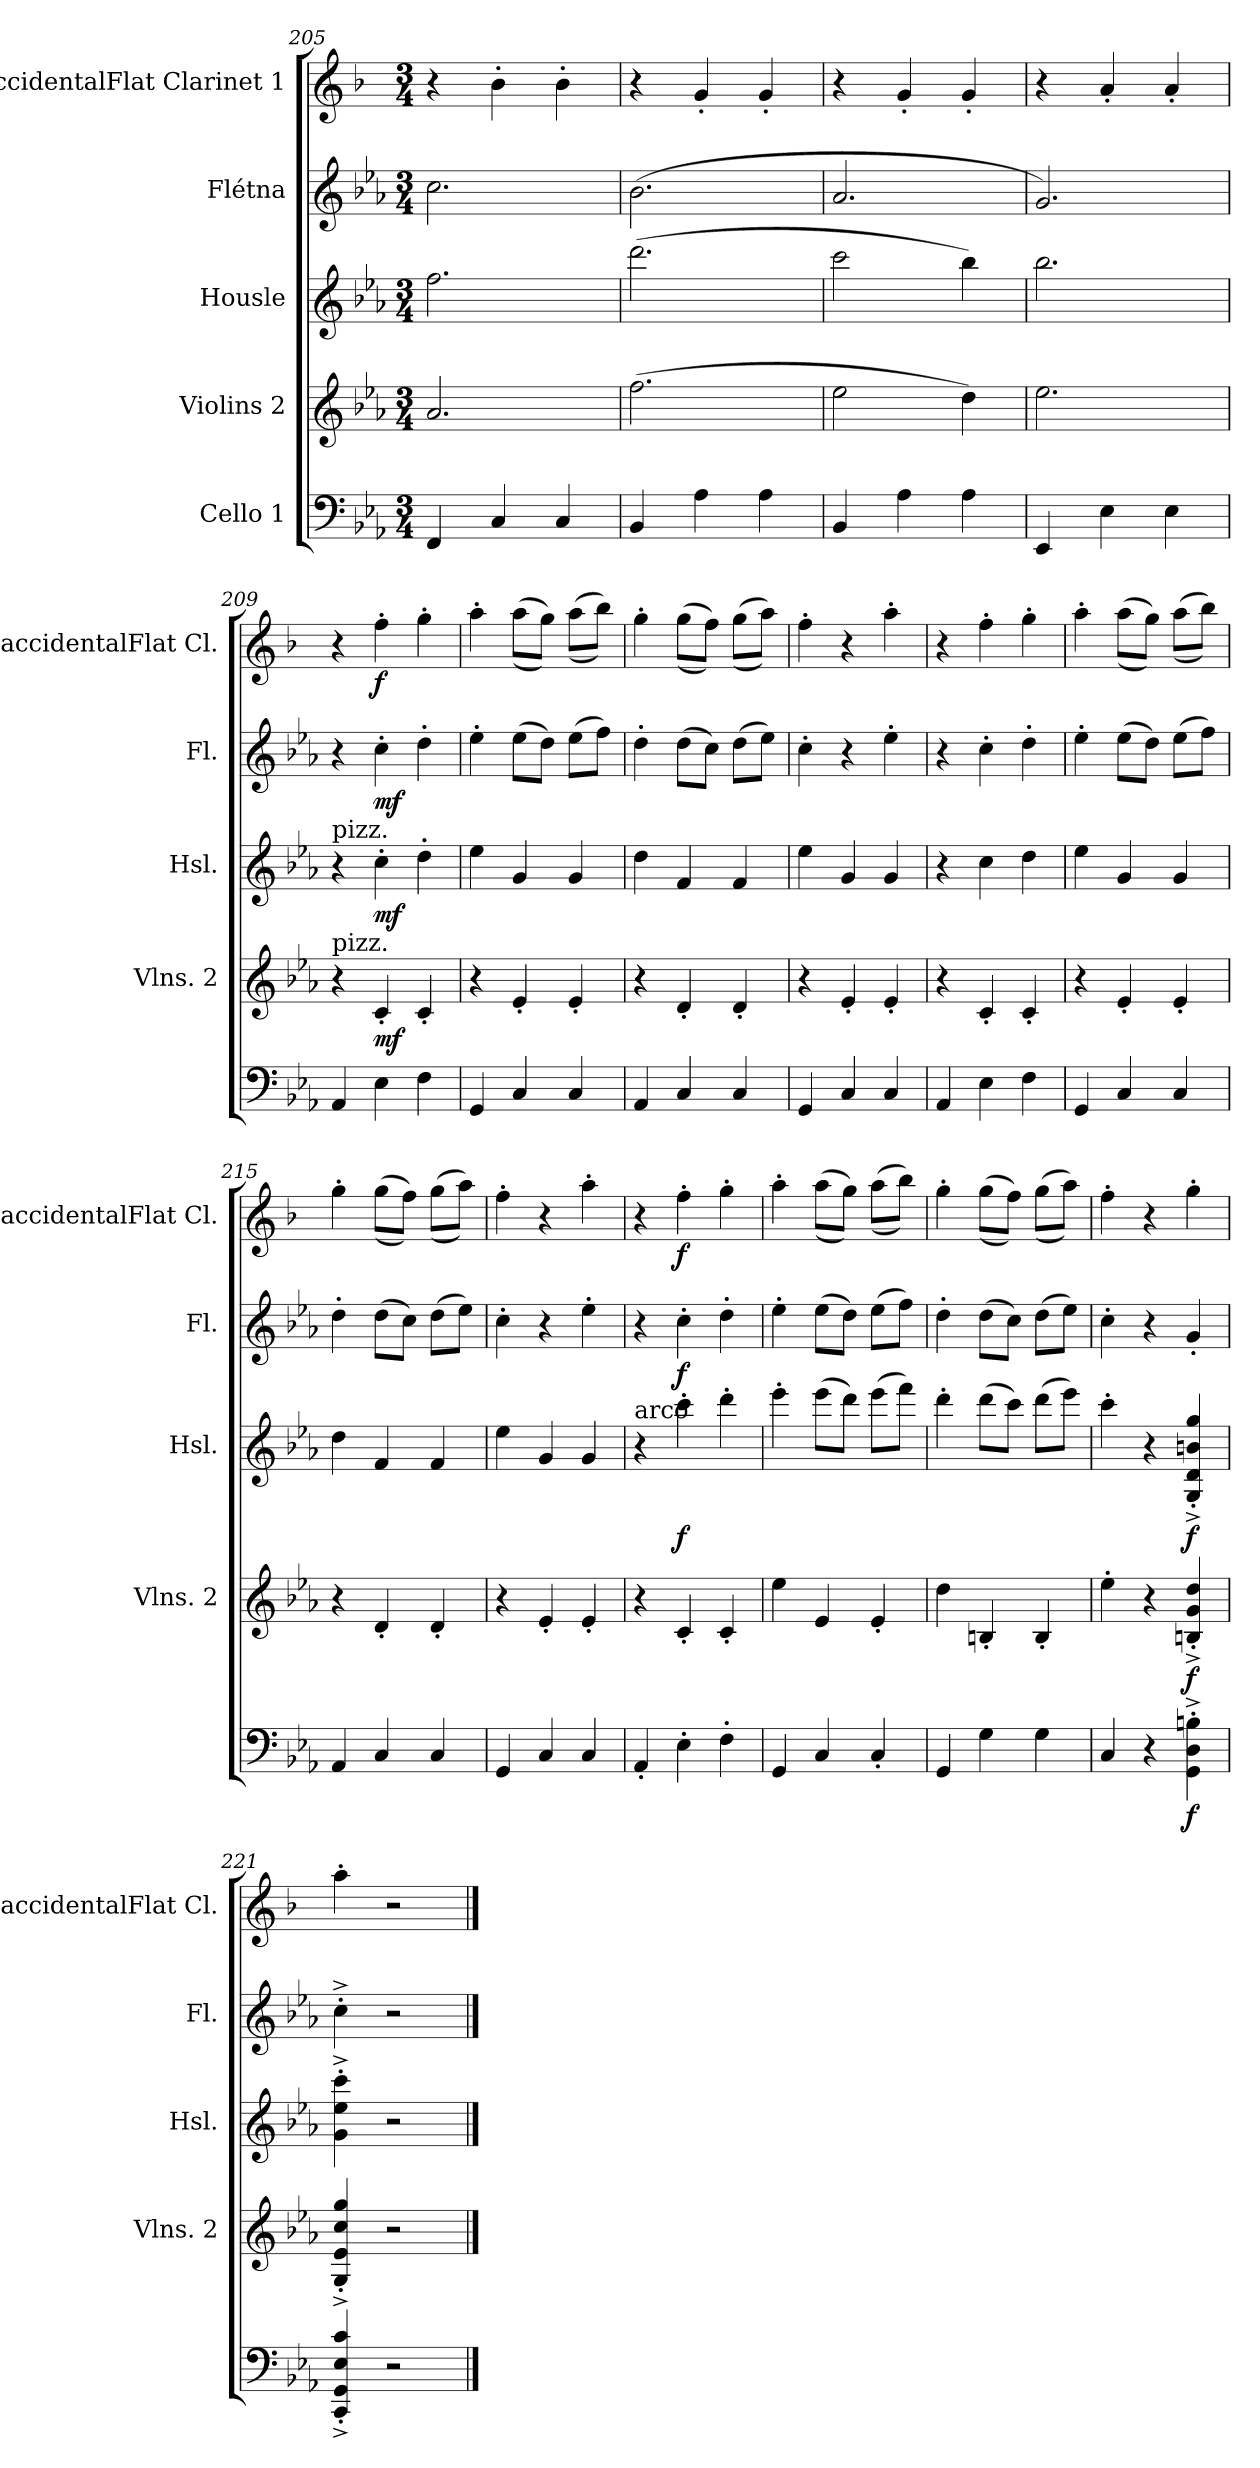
**kern	**dynam	**kern	**dynam	**kern	**dynam	**kern	**dynam	**kern	**dynam
*part5	*part5	*part4	*part4	*part3	*part3	*part2	*part2	*part1	*part1
*staff5	*staff5	*staff4	*staff4	*staff3	*staff3	*staff2	*staff2	*staff1	*staff1
*I"Cello 1	*	*I"Violins 2	*	*I"Housle	*	*I"Flétna	*	*I"BaccidentalFlat Clarinet 1	*
*	*	*I'Vlns. 2	*	*I'Hsl.	*	*I'Fl.	*	*I'BaccidentalFlat Cl.	*
*clefF4	*	*clefG2	*	*clefG2	*	*clefG2	*	*clefG2	*
*	*	*	*	*	*	*	*	*ITrd1c2	*
*k[b-e-a-]	*	*k[b-e-a-]	*	*k[b-e-a-]	*	*k[b-e-a-]	*	*k[b-e-a-]	*
*M3/4	*	*M3/4	*	*M3/4	*	*M3/4	*	*M3/4	*
=205	=205	=205	=205	=205	=205	=205	=205	=205	=205
4FF/	.	2.a-/	.	2.ff\	.	2.cc\	.	4r	.
4C/	.	.	.	.	.	.	.	4a-'\	.
4C/	.	.	.	.	.	.	.	4a-'\	.
=206	=206	=206	=206	=206	=206	=206	=206	=206	=206
4BB-/	.	(2.ff\	.	(2.ddd\	.	(2.b-\	.	4r	.
4A-\	.	.	.	.	.	.	.	4f'/	.
4A-\	.	.	.	.	.	.	.	4f'/	.
=207	=207	=207	=207	=207	=207	=207	=207	=207	=207
4BB-/	.	2ee-\	.	2ccc\	.	2.a-/	.	4r	.
4A-\	.	.	.	.	.	.	.	4f'/	.
4A-\	.	4dd\)	.	4bb-\)	.	.	.	4f'/	.
=208	=208	=208	=208	=208	=208	=208	=208	=208	=208
4EE-/	.	2.ee-\	.	2.bb-\	.	2.g/)	.	4r	.
4E-\	.	.	.	.	.	.	.	4g'/	.
4E-\	.	.	.	.	.	.	.	4g'/	.
=209	=209	=209	=209	=209	=209	=209	=209	=209	=209
!	!	!	!	!LO:TX:a:t=pizz.	!	!	!	!	!
!	!	!LO:TX:a:t=pizz.	!	!	!	!	!	!	!
4AA-/	.	4r	.	4r	.	4r	.	4r	.
!	!	!	!LO:DY:b	!	!LO:DY:b	!	!LO:DY:b	!	!LO:DY:b
4E-\	.	4c'/	mf	4cc'\	mf	4cc'\	mf	4ee-'\	f
4F\	.	4c'/	.	4dd'\	.	4dd'\	.	4ff'\	.
=210	=210	=210	=210	=210	=210	=210	=210	=210	=210
4GG/	.	4r	.	4ee-\	.	4ee-'\	.	4gg'\	.
4C/	.	4e-'/	.	4g/	.	(8ee-\L	.	((8gg\L	.
.	.	.	.	.	.	8dd\J)	.	8ff\J))	.
4C/	.	4e-'/	.	4g/	.	(8ee-\L	.	((8gg\L	.
.	.	.	.	.	.	8ff\J)	.	8aa-\J))	.
!!LO:PB:g=z
=211	=211	=211	=211	=211	=211	=211	=211	=211	=211
4AA-/	.	4r	.	4dd\	.	4dd'\	.	4ff'\	.
4C/	.	4d'/	.	4f/	.	(8dd\L	.	((8ff\L	.
.	.	.	.	.	.	8cc\J)	.	8ee-\J))	.
4C/	.	4d'/	.	4f/	.	(8dd\L	.	((8ff\L	.
.	.	.	.	.	.	8ee-\J)	.	8gg\J))	.
=212	=212	=212	=212	=212	=212	=212	=212	=212	=212
4GG/	.	4r	.	4ee-\	.	4cc'\	.	4ee-'\	.
4C/	.	4e-'/	.	4g/	.	4r	.	4r	.
4C/	.	4e-'/	.	4g/	.	4ee-'\	.	4gg'\	.
=213	=213	=213	=213	=213	=213	=213	=213	=213	=213
4AA-/	.	4r	.	4r	.	4r	.	4r	.
4E-\	.	4c'/	.	4cc\	.	4cc'\	.	4ee-'\	.
4F\	.	4c'/	.	4dd\	.	4dd'\	.	4ff'\	.
=214	=214	=214	=214	=214	=214	=214	=214	=214	=214
4GG/	.	4r	.	4ee-\	.	4ee-'\	.	4gg'\	.
4C/	.	4e-'/	.	4g/	.	(8ee-\L	.	((8gg\L	.
.	.	.	.	.	.	8dd\J)	.	8ff\J))	.
4C/	.	4e-'/	.	4g/	.	(8ee-\L	.	((8gg\L	.
.	.	.	.	.	.	8ff\J)	.	8aa-\J))	.
=215	=215	=215	=215	=215	=215	=215	=215	=215	=215
4AA-/	.	4r	.	4dd\	.	4dd'\	.	4ff'\	.
4C/	.	4d'/	.	4f/	.	(8dd\L	.	((8ff\L	.
.	.	.	.	.	.	8cc\J)	.	8ee-\J))	.
4C/	.	4d'/	.	4f/	.	(8dd\L	.	((8ff\L	.
.	.	.	.	.	.	8ee-\J)	.	8gg\J))	.
=216	=216	=216	=216	=216	=216	=216	=216	=216	=216
4GG/	.	4r	.	4ee-\	.	4cc'\	.	4ee-'\	.
4C/	.	4e-'/	.	4g/	.	4r	.	4r	.
4C/	.	4e-'/	.	4g/	.	4ee-'\	.	4gg'\	.
=217	=217	=217	=217	=217	=217	=217	=217	=217	=217
!	!	!	!	!LO:TX:a:t=arco	!	!	!	!	!
4AA-'/	.	4r	.	4r	.	4r	.	4r	.
!	!	!	!	!	!LO:DY:b	!	!LO:DY:b	!	!LO:DY:b
4E-'\	.	4c'/	.	4ccc'\	f	4cc'\	f	4ee-'\	f
4F'\	.	4c'/	.	4ddd'\	.	4dd'\	.	4ff'\	.
!!LO:LB:g=z
=218	=218	=218	=218	=218	=218	=218	=218	=218	=218
4GG/	.	4ee-\	.	4eee-'\	.	4ee-'\	.	4gg'\	.
4C/	.	4e-/	.	(8eee-\L	.	(8ee-\L	.	((8gg\L	.
.	.	.	.	8ddd\J)	.	8dd\J)	.	8ff\J))	.
4C'/	.	4e-'/	.	(8eee-\L	.	(8ee-\L	.	((8gg\L	.
.	.	.	.	8fff\J)	.	8ff\J)	.	8aa-\J))	.
=219	=219	=219	=219	=219	=219	=219	=219	=219	=219
4GG/	.	4dd\	.	4ddd'\	.	4dd'\	.	4ff'\	.
4G\	.	4Bn'/	.	(8ddd\L	.	(8dd\L	.	((8ff\L	.
.	.	.	.	8ccc\J)	.	8cc\J)	.	8ee-\J))	.
4G\	.	4B'/	.	(8ddd\L	.	(8dd\L	.	((8ff\L	.
.	.	.	.	8eee-\J)	.	8ee-\J)	.	8gg\J))	.
=220	=220	=220	=220	=220	=220	=220	=220	=220	=220
4C/	.	4ee-'\	.	4ccc'\	.	4cc'\	.	4ee-'\	.
4r	.	4r	.	4r	.	4r	.	4r	.
!	!LO:DY:b	!	!LO:DY:b	!	!LO:DY:b	!	!	!	!
4GG\^' 4D\^' 4Bn\^'	f	4Bn/^' 4g/^' 4dd/^'	f	4G/^' 4d/^' 4bn/^' 4gg/^'	f	4g'/	.	4ff'\	.
=221	=221	=221	=221	=221	=221	=221	=221	=221	=221
4CC/^' 4GG/^' 4E-/^' 4c/^'	.	4G/^' 4e-/^' 4cc/^' 4gg/^'	.	4g\^' 4ee-\^' 4ccc\^'	.	4cc'^\	.	4gg'\	.
2r	.	2r	.	2r	.	2r	.	2r	.
==	==	==	==	==	==	==	==	==	==
*-	*-	*-	*-	*-	*-	*-	*-	*-	*-
